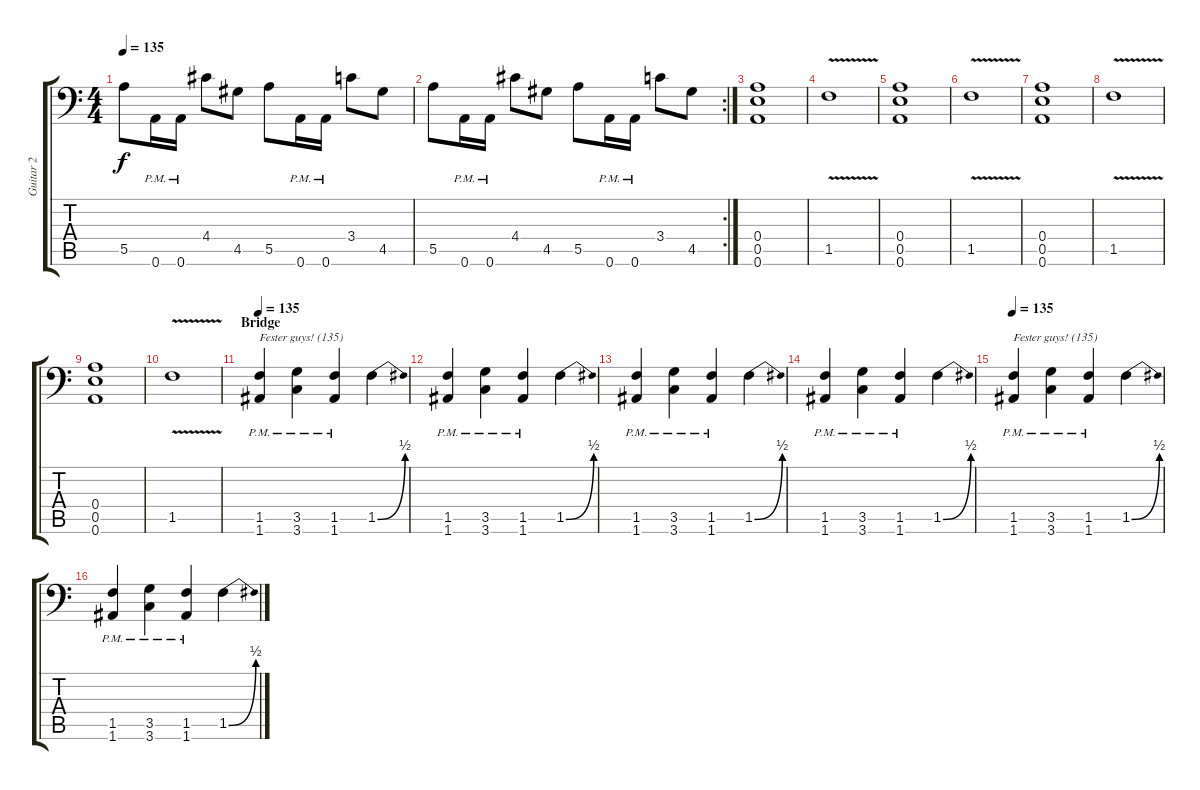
\track ("Guitar 2" "Guitar 2") {instrument distortionguitar}
\staff {score tabs}
\tuning (B3 Gb3 D3 A2 E2 A1) {hide}
\ts (4 4)
\tempo 135
\clef f4
\ks c
5.5.8{dy f} 0.6{pm}.16 0.6{pm}.16 4.4.8 4.5.8 5.5.8 0.6{pm}.16 0.6{pm}.16 3.4.8 4.5.8 |
\rc 2
5.5.8 0.6{pm}.16 0.6{pm}.16 4.4.8 4.5.8 5.5.8 0.6{pm}.16 0.6{pm}.16 3.4.8 4.5.8 |
(0.4 0.5 0.6).1 |
1.5{v}.1 |
(0.4 0.5 0.6).1 |
1.5{v}.1 |
(0.4 0.5 0.6).1 |
1.5{v}.1 |
(0.4 0.5 0.6).1 |
1.5{v}.1 |
\section ("" "Bridge")
\tempo 135
(1.5{pm} 1.6{pm}).4{txt "Fester guys! (135)"} (3.5{pm} 3.6{pm}).4 (1.5{pm} 1.6{pm}).4 1.5{be (bend 0 0 60 2)}.4 |
(1.5{pm} 1.6{pm}).4 (3.5{pm} 3.6{pm}).4 (1.5{pm} 1.6{pm}).4 1.5{be (bend 0 0 60 2)}.4 |
(1.5{pm} 1.6{pm}).4 (3.5{pm} 3.6{pm}).4 (1.5{pm} 1.6{pm}).4 1.5{be (bend 0 0 60 2)}.4 |
(1.5{pm} 1.6{pm}).4 (3.5{pm} 3.6{pm}).4 (1.5{pm} 1.6{pm}).4 1.5{be (bend 0 0 60 2)}.4 |
\tempo 135
(1.5{pm} 1.6{pm}).4{txt "Fester guys! (135)"} (3.5{pm} 3.6{pm}).4 (1.5{pm} 1.6{pm}).4 1.5{be (bend 0 0 60 2)}.4 |
(1.5{pm} 1.6{pm}).4 (3.5{pm} 3.6{pm}).4 (1.5{pm} 1.6{pm}).4 1.5{be (bend 0 0 60 2)}.4
